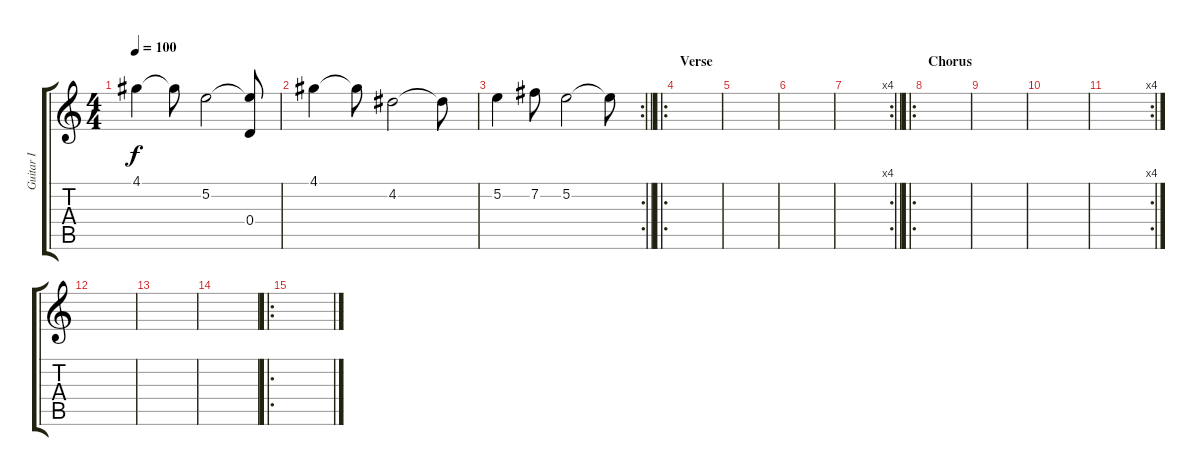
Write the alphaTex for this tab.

\track ("Guitar I" "Guitar I") {instrument overdrivenguitar}
\staff {score tabs}
\tuning (E4 B3 G3 D3 A2 E2) {hide}
\ts (4 4)
\tempo 100
\clef g2
\ks c
4.1.4{dy f} 4.1{t}.8 5.2.2 (5.2{t} 0.4).8 |
4.1.4 4.1{t}.8 4.2.2 4.2{t}.8 |
\rc 2
\barLineRight lightlight
5.2.4 7.2.8 5.2.2 5.2{t}.8 |
\ro
\section ("" "Verse")
|
|
|
\rc 4
\barLineRight lightlight
|
\ro
\section ("" "Chorus")
|
|
|
\rc 4
|
|
|
|
\ro
